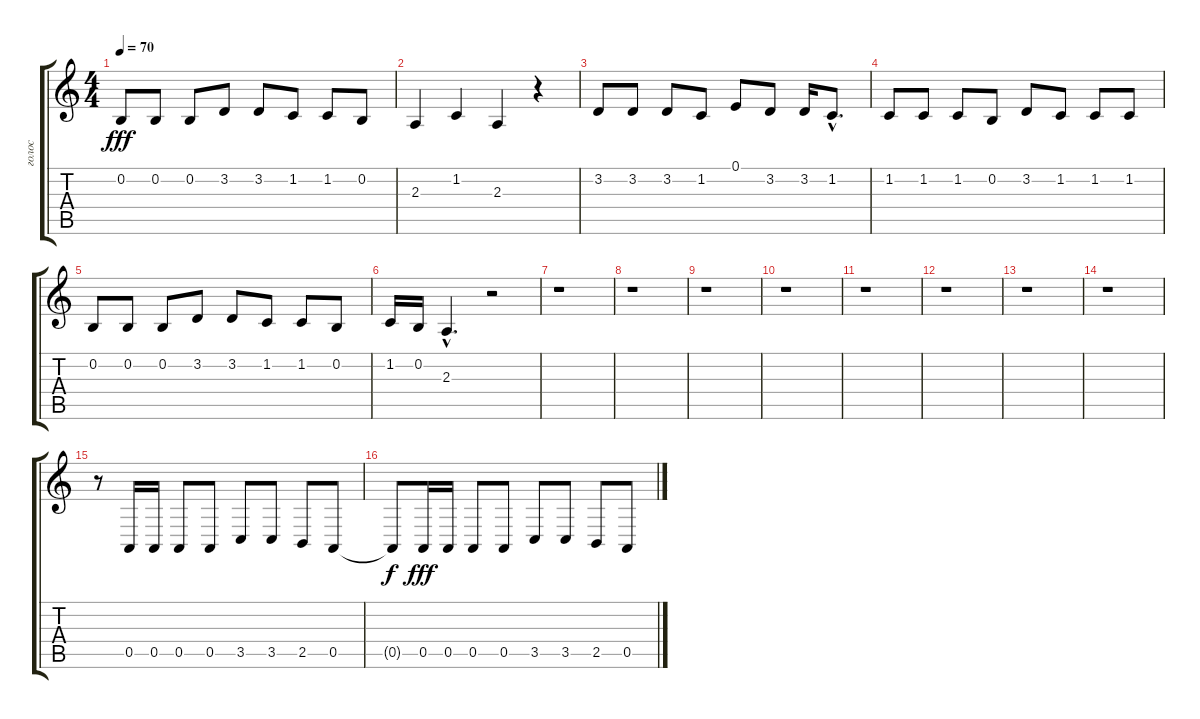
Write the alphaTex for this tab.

\track ("голос" "голос") {instrument clarinet}
\staff {score tabs}
\tuning (E4 B3 G3 D3 A2 E2) {hide}
\ts (4 4)
\tempo 70
\clef g2
\ks c
0.2.8{dy fff} 0.2.8 0.2.8 3.2.8 3.2.8 1.2.8 1.2.8 0.2.8 |
2.3.4 1.2.4 2.3.4 r.4 |
3.2.8 3.2.8 3.2.8 1.2.8 0.1.8 3.2.8 3.2.16 1.2{hac}.8{d} |
1.2.8 1.2.8 1.2.8 0.2.8 3.2.8 1.2.8 1.2.8 1.2.8 |
0.2.8 0.2.8 0.2.8 3.2.8 3.2.8 1.2.8 1.2.8 0.2.8 |
1.2.16 0.2.16 2.3{hac}.4{d} r.2 |
r.1 |
r.1 |
r.1 |
r.1 |
r.1 |
r.1 |
r.1 |
r.1 |
r.8 0.5.16 0.5.16 0.5.8 0.5.8 3.5.8 3.5.8 2.5.8 0.5.8 |
0.5{t}.8{dy f} 0.5.16{dy fff} 0.5.16 0.5.8 0.5.8 3.5.8 3.5.8 2.5.8 0.5.8
